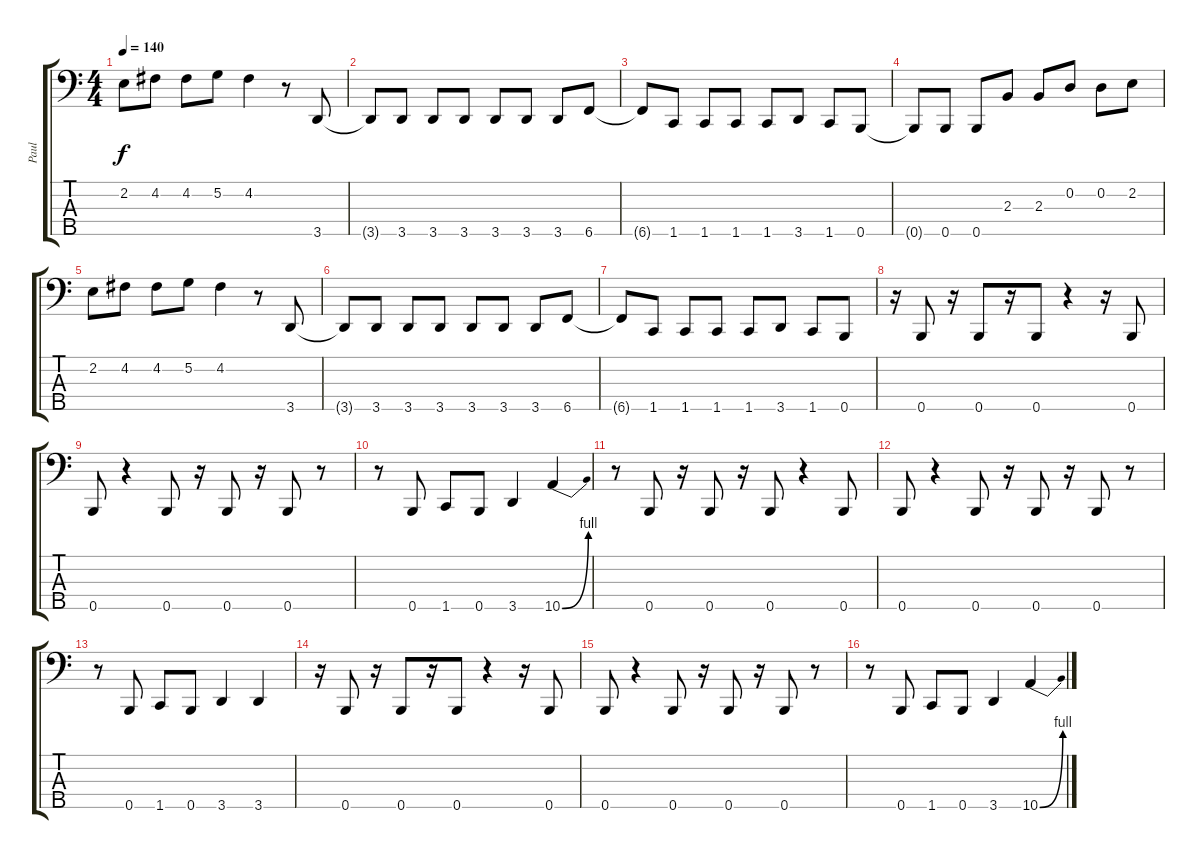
\track ("Paul" "Paul") {instrument electricbasspick}
\staff {score tabs}
\tuning (G2 D2 A1 E1 B0) {hide}
\ts (4 4)
\tempo 140
\clef f4
\ks c
2.2.8{dy f} 4.2.8 4.2.8 5.2.8 4.2.4 r.8 3.5.8 |
3.5{t}.8 3.5.8 3.5.8 3.5.8 3.5.8 3.5.8 3.5.8 6.5.8 |
6.5{t}.8 1.5.8 1.5.8 1.5.8 1.5.8 3.5.8 1.5.8 0.5.8 |
0.5{t}.8 0.5.8 0.5.8 2.3.8 2.3.8 0.2.8 0.2.8 2.2.8 |
2.2.8 4.2.8 4.2.8 5.2.8 4.2.4 r.8 3.5.8 |
3.5{t}.8 3.5.8 3.5.8 3.5.8 3.5.8 3.5.8 3.5.8 6.5.8 |
6.5{t}.8 1.5.8 1.5.8 1.5.8 1.5.8 3.5.8 1.5.8 0.5.8 |
r.16 0.5.8 r.16 0.5.8 r.16 0.5.8 r.4 r.16 0.5.8 |
0.5.8 r.4 0.5.8 r.16 0.5.8 r.16 0.5.8 r.8 |
r.8 0.5.8 1.5.8 0.5.8 3.5.4 10.5{be (bend 0 0 60 4)}.4 |
r.8 0.5.8 r.16 0.5.8 r.16 0.5.8 r.4 0.5.8 |
0.5.8 r.4 0.5.8 r.16 0.5.8 r.16 0.5.8 r.8 |
r.8 0.5.8 1.5.8 0.5.8 3.5.4 3.5.4 |
r.16 0.5.8 r.16 0.5.8 r.16 0.5.8 r.4 r.16 0.5.8 |
0.5.8 r.4 0.5.8 r.16 0.5.8 r.16 0.5.8 r.8 |
r.8 0.5.8 1.5.8 0.5.8 3.5.4 10.5{be (bend 0 0 60 4)}.4
